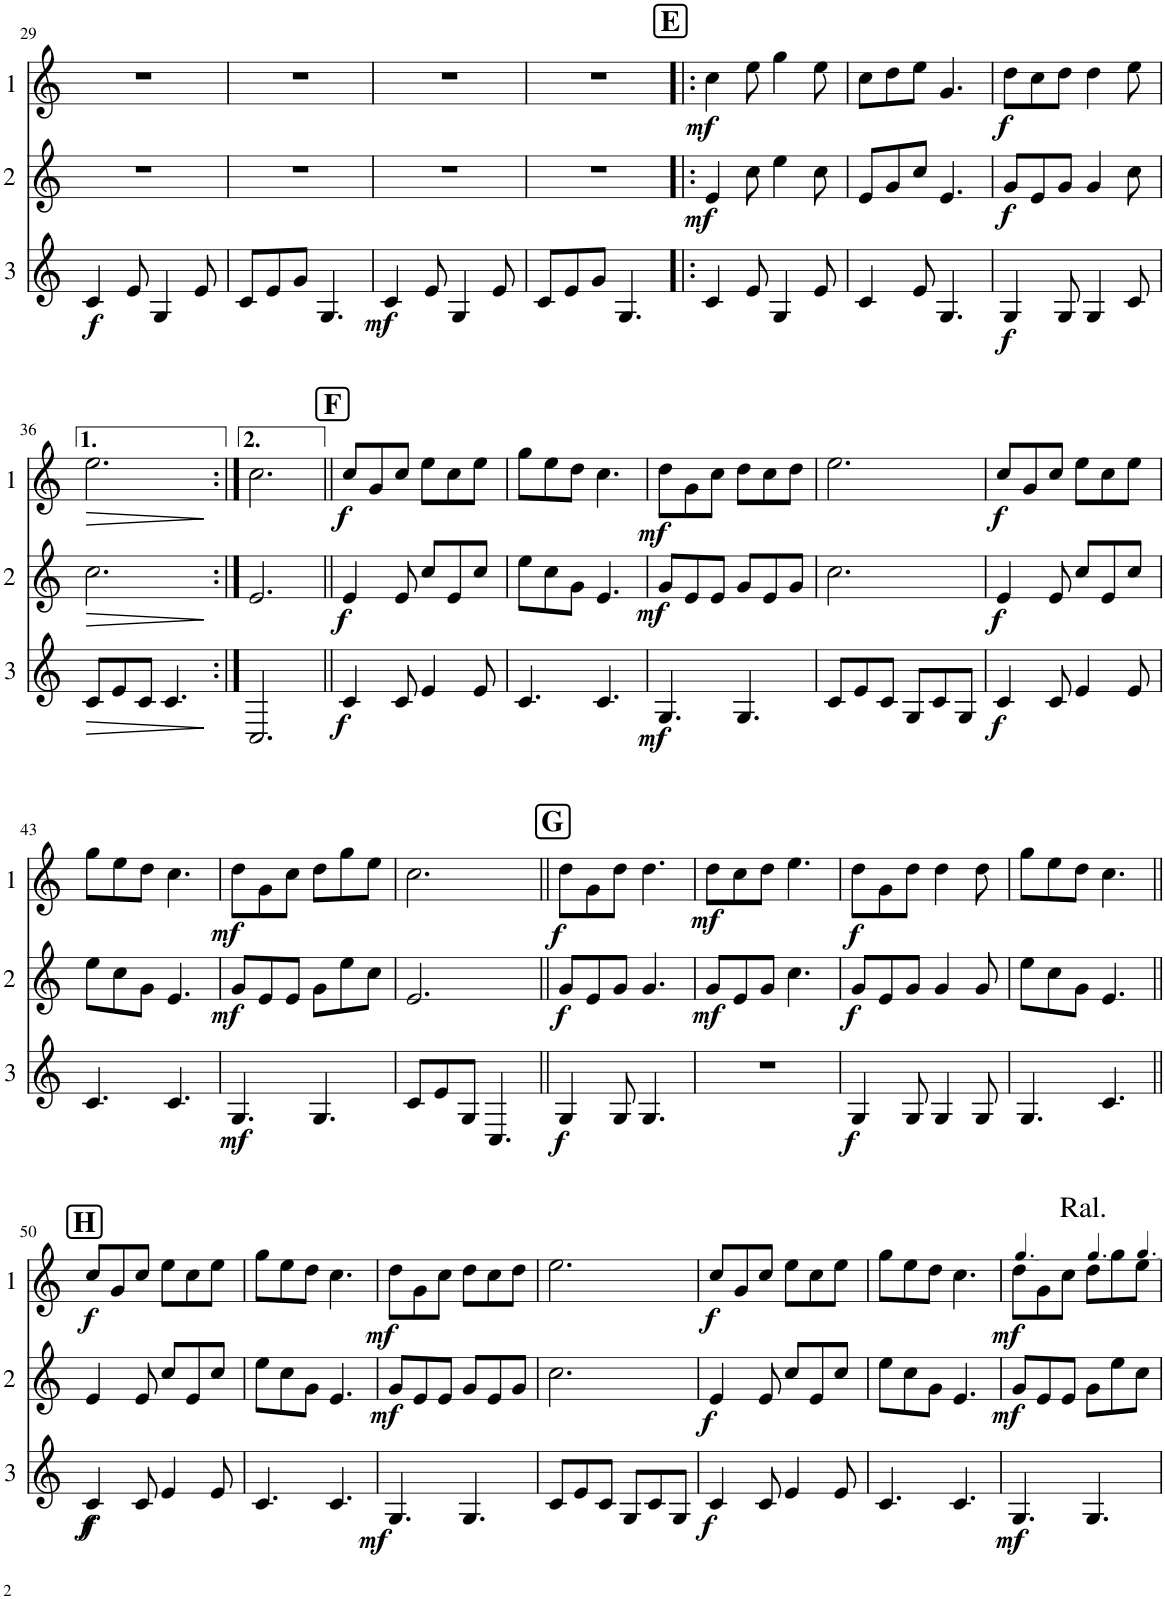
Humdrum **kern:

**kern	**dynam	**kern	**dynam	**kern	**dynam
*part3	*part3	*part2	*part2	*part1	*part1
*staff3	*staff3	*staff2	*staff2	*staff1	*staff1
*I"Cor 3	*	*I"Cor 2	*	*I"Cor 1	*
!!LO:PB:g=z
*clefG2	*	*clefG2	*	*clefG2	*
*Trd4c7	*	*Trd4c7	*	*Trd4c7	*
*k[]	*	*k[]	*	*k[]	*
*M6/8	*	*M6/8	*	*M6/8	*
=29	=29	=29	=29	=29	=29
!	!LO:DY:b	!	!	!	!
4c/	f	2.r	.	2.r	.
8e/	.	.	.	.	.
4G/	.	.	.	.	.
8e/	.	.	.	.	.
=30	=30	=30	=30	=30	=30
8c/L	.	2.r	.	2.r	.
8e/	.	.	.	.	.
8g/J	.	.	.	.	.
4.G/	.	.	.	.	.
=31	=31	=31	=31	=31	=31
!	!LO:DY:b	!	!	!	!
4c/	mf	2.r	.	2.r	.
8e/	.	.	.	.	.
4G/	.	.	.	.	.
8e/	.	.	.	.	.
=32	=32	=32	=32	=32	=32
8c/L	.	2.r	.	2.r	.
8e/	.	.	.	.	.
8g/J	.	.	.	.	.
4.G/	.	.	.	.	.
!!LO:REH:place=s1:a:B:cj:fs=14:t=E
=33!|:	=33!|:	=33!|:	=33!|:	=33!|:	=33!|:
!	!	!	!LO:DY:b	!	!LO:DY:b
4c/	.	4e/	mf	4cc\	mf
8e/	.	8cc\	.	8ee\	.
4G/	.	4ee\	.	4gg\	.
8e/	.	8cc\	.	8ee\	.
=34	=34	=34	=34	=34	=34
4c/	.	8e/L	.	8cc\L	.
.	.	8g/	.	8dd\	.
8e/	.	8cc/J	.	8ee\J	.
4.G/	.	4.e/	.	4.g/	.
=35	=35	=35	=35	=35	=35
!	!LO:DY:b	!	!LO:DY:b	!	!LO:DY:b
4G/	f	8g/L	f	8dd\L	f
.	.	8e/	.	8cc\	.
8G/	.	8g/J	.	8dd\J	.
4G/	.	4g/	.	4dd\	.
8c/	.	8cc\	.	8ee\	.
!!LO:LB:g=z
=36	=36	=36	=36	=36	=36
!	!LO:HP:b	!	!LO:HP:b	!	!LO:HP:b
8c/L	>	2.cc\	>	2.ee\	>
8e/	.	.	.	.	.
8c/J	.	.	.	.	.
4.c/	.	.	.	.	.
.	]	.	]	.	]
=37:|!	=37:|!	=37:|!	=37:|!	=37:|!	=37:|!
2.C/	.	2.e/	.	2.cc\	.
!!LO:REH:place=s1:a:B:cj:fs=14:t=F
=38||	=38||	=38||	=38||	=38||	=38||
!	!LO:DY:b	!	!LO:DY:b	!	!LO:DY:b
4c/	f	4e/	f	8cc/L	f
.	.	.	.	8g/	.
8c/	.	8e/	.	8cc/J	.
4e/	.	8cc/L	.	8ee\L	.
.	.	8e/	.	8cc\	.
8e/	.	8cc/J	.	8ee\J	.
=39	=39	=39	=39	=39	=39
4.c/	.	8ee\L	.	8gg\L	.
.	.	8cc\	.	8ee\	.
.	.	8g\J	.	8dd\J	.
4.c/	.	4.e/	.	4.cc\	.
=40	=40	=40	=40	=40	=40
!	!LO:DY:b	!	!LO:DY:b	!	!LO:DY:b
4.G/	mf	8g/L	mf	8dd\L	mf
.	.	8e/	.	8g\	.
.	.	8e/J	.	8cc\J	.
4.G/	.	8g/L	.	8dd\L	.
.	.	8e/	.	8cc\	.
.	.	8g/J	.	8dd\J	.
=41	=41	=41	=41	=41	=41
8c/L	.	2.cc\	.	2.ee\	.
8e/	.	.	.	.	.
8c/J	.	.	.	.	.
8G/L	.	.	.	.	.
8c/	.	.	.	.	.
8G/J	.	.	.	.	.
=42	=42	=42	=42	=42	=42
!	!LO:DY:b	!	!LO:DY:b	!	!LO:DY:b
4c/	f	4e/	f	8cc/L	f
.	.	.	.	8g/	.
8c/	.	8e/	.	8cc/J	.
4e/	.	8cc/L	.	8ee\L	.
.	.	8e/	.	8cc\	.
8e/	.	8cc/J	.	8ee\J	.
!!LO:LB:g=z
=43	=43	=43	=43	=43	=43
4.c/	.	8ee\L	.	8gg\L	.
.	.	8cc\	.	8ee\	.
.	.	8g\J	.	8dd\J	.
4.c/	.	4.e/	.	4.cc\	.
=44	=44	=44	=44	=44	=44
!	!LO:DY:b	!	!LO:DY:b	!	!LO:DY:b
4.G/	mf	8g/L	mf	8dd\L	mf
.	.	8e/	.	8g\	.
.	.	8e/J	.	8cc\J	.
4.G/	.	8g\L	.	8dd\L	.
.	.	8ee\	.	8gg\	.
.	.	8cc\J	.	8ee\J	.
=45	=45	=45	=45	=45	=45
8c/L	.	2.e/	.	2.cc\	.
8e/	.	.	.	.	.
8G/J	.	.	.	.	.
4.C/	.	.	.	.	.
!!LO:REH:place=s1:a:B:cj:fs=14:t=G
=46||	=46||	=46||	=46||	=46||	=46||
!	!LO:DY:b	!	!LO:DY:b	!	!LO:DY:b
4G/	f	8g/L	f	8dd\L	f
.	.	8e/	.	8g\	.
8G/	.	8g/J	.	8dd\J	.
4.G/	.	4.g/	.	4.dd\	.
=47	=47	=47	=47	=47	=47
!	!	!	!LO:DY:b	!	!LO:DY:b
2.r	.	8g/L	mf	8dd\L	mf
.	.	8e/	.	8cc\	.
.	.	8g/J	.	8dd\J	.
.	.	4.cc\	.	4.ee\	.
=48	=48	=48	=48	=48	=48
!	!LO:DY:b	!	!LO:DY:b	!	!LO:DY:b
4G/	f	8g/L	f	8dd\L	f
.	.	8e/	.	8g\	.
8G/	.	8g/J	.	8dd\J	.
4G/	.	4g/	.	4dd\	.
8G/	.	8g/	.	8dd\	.
=49	=49	=49	=49	=49	=49
4.G/	.	8ee\L	.	8gg\L	.
.	.	8cc\	.	8ee\	.
.	.	8g\J	.	8dd\J	.
4.c/	.	4.e/	.	4.cc\	.
!!LO:LB:g=z
!!LO:REH:place=s1:a:B:cj:fs=14:t=H
=50||	=50||	=50||	=50||	=50||	=50||
!	!LO:DY:b	!	!	!	!
!	!LO:DY:n=1:b	!	!	!	!LO:DY:b
4c/	f f	4e/	.	8cc/L	f
.	.	.	.	8g/	.
8c/	.	8e/	.	8cc/J	.
4e/	.	8cc/L	.	8ee\L	.
.	.	8e/	.	8cc\	.
8e/	.	8cc/J	.	8ee\J	.
=51	=51	=51	=51	=51	=51
4.c/	.	8ee\L	.	8gg\L	.
.	.	8cc\	.	8ee\	.
.	.	8g\J	.	8dd\J	.
4.c/	.	4.e/	.	4.cc\	.
=52	=52	=52	=52	=52	=52
!	!LO:DY:b	!	!LO:DY:b	!	!LO:DY:b
4.G/	mf	8g/L	mf	8dd\L	mf
.	.	8e/	.	8g\	.
.	.	8e/J	.	8cc\J	.
4.G/	.	8g/L	.	8dd\L	.
.	.	8e/	.	8cc\	.
.	.	8g/J	.	8dd\J	.
=53	=53	=53	=53	=53	=53
8c/L	.	2.cc\	.	2.ee\	.
8e/	.	.	.	.	.
8c/J	.	.	.	.	.
8G/L	.	.	.	.	.
8c/	.	.	.	.	.
8G/J	.	.	.	.	.
=54	=54	=54	=54	=54	=54
!	!LO:DY:b	!	!LO:DY:b	!	!LO:DY:b
4c/	f	4e/	f	8cc/L	f
.	.	.	.	8g/	.
8c/	.	8e/	.	8cc/J	.
4e/	.	8cc/L	.	8ee\L	.
.	.	8e/	.	8cc\	.
8e/	.	8cc/J	.	8ee\J	.
=55	=55	=55	=55	=55	=55
4.c/	.	8ee\L	.	8gg\L	.
.	.	8cc\	.	8ee\	.
.	.	8g\J	.	8dd\J	.
4.c/	.	4.e/	.	4.cc\	.
=56	=56	=56	=56	=56	=56
*	*	*	*	*MM84	*
!	!LO:DY:b	!	!LO:DY:b	!	!LO:DY:b
4.G/	mf	8g/L	mf	8dd\L	mf
.	.	8e/	.	8g\	.
!	!	!	!	!LO:TX:a:t=Ral.	!
.	.	8e/J	.	8cc\J	.
*	*	*	*	*MM75	*
4.G/	.	8g\L	.	8dd\L	.
.	.	8ee\	.	8gg\	.
*	*	*	*	*MM66	*
.	.	8cc\J	.	8ee\J	.
=	=	=	=	=	=
*-	*-	*-	*-	*-	*-
